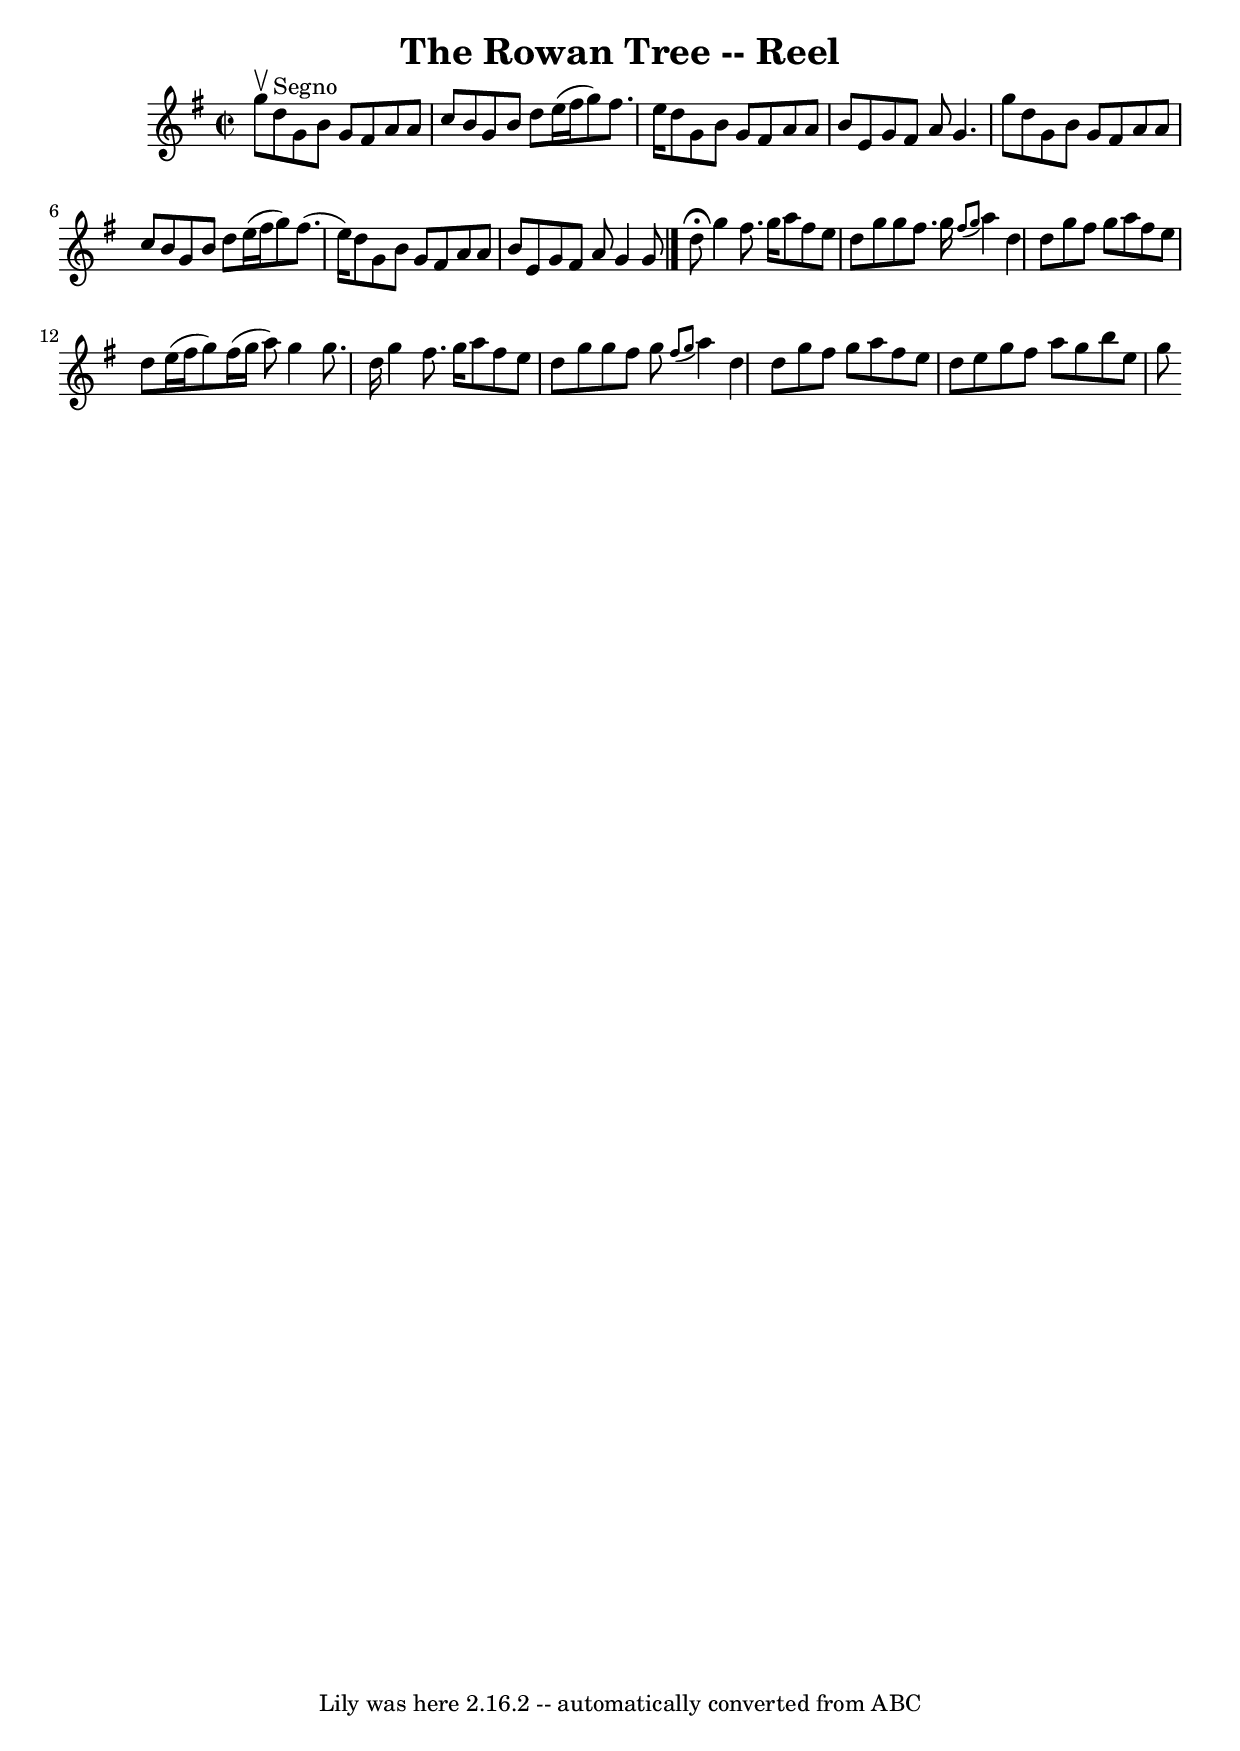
\version "2.16.2"
\include "Mammoth.ily"
\header {
  %% book = "Ryan's Mammoth Collection"
 crossRefNumber = "1"
 footnotes = ""
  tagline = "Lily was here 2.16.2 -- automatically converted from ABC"
  title = "The Rowan Tree -- Reel"

}
voicedefault =  {


  \override Staff.TimeSignature #'style = #'C
  \time 2/2 
  \key g \major g''8^\upbow    |
 d''8^"Segno" g'8 b'8 g'8 fs'8 a'8 a'8 c''8   |
 b'8 g'8 b'8 d''8 e''16 (fs''16 g''8) fs''8. e''16   |
 d''8 g'8 b'8 g'8 fs'8 a'8 a'8 b'8   |
 e'8 g'8 fs'8 a'8 g'4. g''8   |
 d''8 g'8 b'8 g'8 fs'8 a'8 a'8 c''8   |
 b'8 g'8 b'8 d''8 e''16 (fs''16 g''8) fs''8. (e''16)  |
 d''8 g'8 b'8 g'8 fs'8 a'8 a'8 b'8   |
 e'8 g'8 fs'8 a'8 g'4 g'8    \bar "|." d''8^\fermata  |
 g''4 fs''8. g''16 a''8 fs''8 e''8 d''8   |
 g''8 g''8 fs''8. g''16    \grace { fs''8 (
				 g''8   				    } a''4) d''4   |
 d''8 g''8 fs''8 g''8 a''8 fs''8 e''8 d''8   |
 e''16 (fs''16 g''8) fs''16 ( g''16 a''8) g''4 g''8. d''16   |
 g''4 fs''8. g''16 a''8 fs''8 e''8 d''8   |
 g''8 g''8 fs''8    
 g''8    \grace { fs''8 (g''8   		 } a''4) d''4   |
 d''8 g''8 fs''8 g''8 a''8 fs''8 e''8 d''8   |
 e''8 g''8 fs''8 a''8 g''8 b''8 e''8 g''8      \bar " |."   

}

\score{
  <<

    \context Staff="default"
    {
      \voicedefault 
      
    }

  >>
  \layout {
    
  }
  \midi {
  }

}
